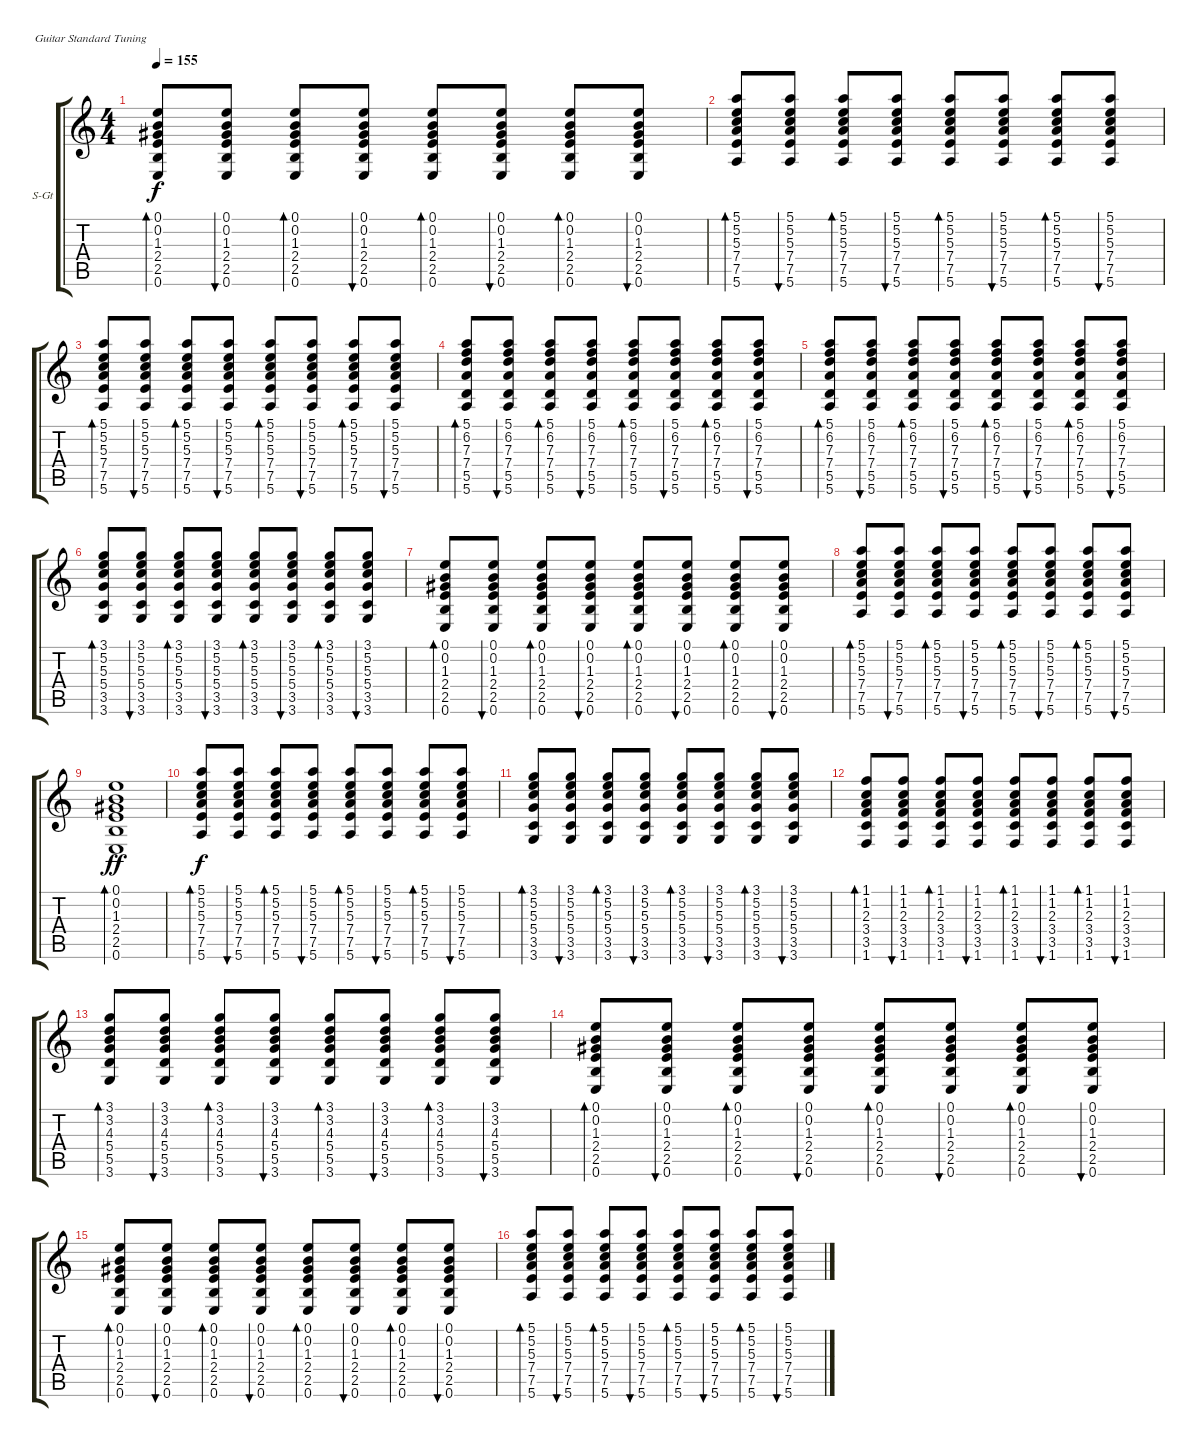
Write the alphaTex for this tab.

\bracketExtendMode groupsimilarinstruments
\firstSystemTrackNameOrientation horizontal
\otherSystemsTrackNameOrientation horizontal
\track ("В. Бутусов (Ритм)" "S-Gt") {instrument acousticguitarsteel}
\staff {score tabs}
\tuning (E4 B3 G3 D3 A2 E2)
\ts (4 4)
\tempo 155
\clef g2
\ks c
(0.6 2.5 2.4 1.3 0.2 0.1).8{bd 46 dy f} (0.6 2.5 2.4 1.3 0.2 0.1).8{bu 48} (0.6 2.5 2.4 1.3 0.2 0.1).8{bd 46} (0.6 2.5 2.4 1.3 0.2 0.1).8{bu 48} (0.6 2.5 2.4 1.3 0.2 0.1).8{bd 46} (0.6 2.5 2.4 1.3 0.2 0.1).8{bu 48} (0.6 2.5 2.4 1.3 0.2 0.1).8{bd 46} (0.6 2.5 2.4 1.3 0.2 0.1).8{bu 48} |
(5.6 7.5 7.4 5.3 5.2 5.1).8{bd 46} (5.6 7.5 7.4 5.3 5.2 5.1).8{bu 45} (5.6 7.5 7.4 5.3 5.2 5.1).8{bd 46} (5.6 7.5 7.4 5.3 5.2 5.1).8{bu 45} (5.6 7.5 7.4 5.3 5.2 5.1).8{bd 46} (5.6 7.5 7.4 5.3 5.2 5.1).8{bu 45} (5.6 7.5 7.4 5.3 5.2 5.1).8{bd 46} (5.6 7.5 7.4 5.3 5.2 5.1).8{bu 45} |
(5.6 7.5 7.4 5.3 5.2 5.1).8{bd 46} (5.6 7.5 7.4 5.3 5.2 5.1).8{bu 45} (5.6 7.5 7.4 5.3 5.2 5.1).8{bd 46} (5.6 7.5 7.4 5.3 5.2 5.1).8{bu 45} (5.6 7.5 7.4 5.3 5.2 5.1).8{bd 46} (5.6 7.5 7.4 5.3 5.2 5.1).8{bu 45} (5.6 7.5 7.4 5.3 5.2 5.1).8{bd 46} (5.6 7.5 7.4 5.3 5.2 5.1).8{bu 45} |
(5.6 5.5 7.4 7.3 6.2 5.1).8{bd 46} (5.6 5.5 7.4 7.3 6.2 5.1).8{bu 48} (5.6 5.5 7.4 7.3 6.2 5.1).8{bd 46} (5.6 5.5 7.4 7.3 6.2 5.1).8{bu 48} (5.6 5.5 7.4 7.3 6.2 5.1).8{bd 46} (5.6 5.5 7.4 7.3 6.2 5.1).8{bu 48} (5.6 5.5 7.4 7.3 6.2 5.1).8{bd 46} (5.6 5.5 7.4 7.3 6.2 5.1).8{bu 48} |
(5.6 5.5 7.4 7.3 6.2 5.1).8{bd 46} (5.6 5.5 7.4 7.3 6.2 5.1).8{bu 48} (5.6 5.5 7.4 7.3 6.2 5.1).8{bd 46} (5.6 5.5 7.4 7.3 6.2 5.1).8{bu 48} (5.6 5.5 7.4 7.3 6.2 5.1).8{bd 46} (5.6 5.5 7.4 7.3 6.2 5.1).8{bu 48} (5.6 5.5 7.4 7.3 6.2 5.1).8{bd 46} (5.6 5.5 7.4 7.3 6.2 5.1).8{bu 48} |
(3.6 3.5 5.4 5.3 5.2 3.1).8{bd 46} (3.6 3.5 5.4 5.3 5.2 3.1).8{bu 48} (3.6 3.5 5.4 5.3 5.2 3.1).8{bd 46} (3.6 3.5 5.4 5.3 5.2 3.1).8{bu 48} (3.6 3.5 5.4 5.3 5.2 3.1).8{bd 46} (3.6 3.5 5.4 5.3 5.2 3.1).8{bu 48} (3.6 3.5 5.4 5.3 5.2 3.1).8{bd 46} (3.6 3.5 5.4 5.3 5.2 3.1).8{bu 48} |
(0.6 2.5 2.4 1.3 0.2 0.1).8{bd 46} (0.6 2.5 2.4 1.3 0.2 0.1).8{bu 48} (0.6 2.5 2.4 1.3 0.2 0.1).8{bd 46} (0.6 2.5 2.4 1.3 0.2 0.1).8{bu 48} (0.6 2.5 2.4 1.3 0.2 0.1).8{bd 46} (0.6 2.5 2.4 1.3 0.2 0.1).8{bu 48} (0.6 2.5 2.4 1.3 0.2 0.1).8{bd 46} (0.6 2.5 2.4 1.3 0.2 0.1).8{bu 48} |
(5.6 7.5 7.4 5.3 5.2 5.1).8{bd 46} (5.6 7.5 7.4 5.3 5.2 5.1).8{bu 45} (5.6 7.5 7.4 5.3 5.2 5.1).8{bd 46} (5.6 7.5 7.4 5.3 5.2 5.1).8{bu 45} (5.6 7.5 7.4 5.3 5.2 5.1).8{bd 46} (5.6 7.5 7.4 5.3 5.2 5.1).8{bu 45} (5.6 7.5 7.4 5.3 5.2 5.1).8{bd 46} (5.6 7.5 7.4 5.3 5.2 5.1).8{bu 45} |
(0.6 2.5 2.4 1.3 0.2 0.1).1{bd 55 dy ff} |
(5.6 7.5 7.4 5.3 5.2 5.1).8{bd 46 dy f} (5.6 7.5 7.4 5.3 5.2 5.1).8{bu 45} (5.6 7.5 7.4 5.3 5.2 5.1).8{bd 46} (5.6 7.5 7.4 5.3 5.2 5.1).8{bu 45} (5.6 7.5 7.4 5.3 5.2 5.1).8{bd 46} (5.6 7.5 7.4 5.3 5.2 5.1).8{bu 45} (5.6 7.5 7.4 5.3 5.2 5.1).8{bd 46} (5.6 7.5 7.4 5.3 5.2 5.1).8{bu 45} |
(3.6 3.5 5.4 5.3 5.2 3.1).8{bd 46} (3.6 3.5 5.4 5.3 5.2 3.1).8{bu 48} (3.6 3.5 5.4 5.3 5.2 3.1).8{bd 46} (3.6 3.5 5.4 5.3 5.2 3.1).8{bu 48} (3.6 3.5 5.4 5.3 5.2 3.1).8{bd 46} (3.6 3.5 5.4 5.3 5.2 3.1).8{bu 48} (3.6 3.5 5.4 5.3 5.2 3.1).8{bd 46} (3.6 3.5 5.4 5.3 5.2 3.1).8{bu 48} |
(1.6 3.5 3.4 2.3 1.2 1.1).8{bd 46} (1.6 3.5 3.4 2.3 1.2 1.1).8{bu 48} (1.6 3.5 3.4 2.3 1.2 1.1).8{bd 46} (1.6 3.5 3.4 2.3 1.2 1.1).8{bu 48} (1.6 3.5 3.4 2.3 1.2 1.1).8{bd 46} (1.6 3.5 3.4 2.3 1.2 1.1).8{bu 48} (1.6 3.5 3.4 2.3 1.2 1.1).8{bd 46} (1.6 3.5 3.4 2.3 1.2 1.1).8{bu 48} |
(3.6 5.5 5.4 4.3 3.2 3.1).8{bd 46} (3.6 5.5 5.4 4.3 3.2 3.1).8{bu 48} (3.6 5.5 5.4 4.3 3.2 3.1).8{bd 46} (3.6 5.5 5.4 4.3 3.2 3.1).8{bu 48} (3.6 5.5 5.4 4.3 3.2 3.1).8{bd 46} (3.6 5.5 5.4 4.3 3.2 3.1).8{bu 48} (3.6 5.5 5.4 4.3 3.2 3.1).8{bd 46} (3.6 5.5 5.4 4.3 3.2 3.1).8{bu 48} |
(0.6 2.5 2.4 1.3 0.2 0.1).8{bd 46} (0.6 2.5 2.4 1.3 0.2 0.1).8{bu 48} (0.6 2.5 2.4 1.3 0.2 0.1).8{bd 46} (0.6 2.5 2.4 1.3 0.2 0.1).8{bu 48} (0.6 2.5 2.4 1.3 0.2 0.1).8{bd 46} (0.6 2.5 2.4 1.3 0.2 0.1).8{bu 48} (0.6 2.5 2.4 1.3 0.2 0.1).8{bd 46} (0.6 2.5 2.4 1.3 0.2 0.1).8{bu 48} |
(0.6 2.5 2.4 1.3 0.2 0.1).8{bd 46} (0.6 2.5 2.4 1.3 0.2 0.1).8{bu 48} (0.6 2.5 2.4 1.3 0.2 0.1).8{bd 46} (0.6 2.5 2.4 1.3 0.2 0.1).8{bu 48} (0.6 2.5 2.4 1.3 0.2 0.1).8{bd 46} (0.6 2.5 2.4 1.3 0.2 0.1).8{bu 48} (0.6 2.5 2.4 1.3 0.2 0.1).8{bd 46} (0.6 2.5 2.4 1.3 0.2 0.1).8{bu 48} |
(5.6 7.5 7.4 5.3 5.2 5.1).8{bd 46} (5.6 7.5 7.4 5.3 5.2 5.1).8{bu 45} (5.6 7.5 7.4 5.3 5.2 5.1).8{bd 46} (5.6 7.5 7.4 5.3 5.2 5.1).8{bu 45} (5.6 7.5 7.4 5.3 5.2 5.1).8{bd 46} (5.6 7.5 7.4 5.3 5.2 5.1).8{bu 45} (5.6 7.5 7.4 5.3 5.2 5.1).8{bd 46} (5.6 7.5 7.4 5.3 5.2 5.1).8{bu 45}
